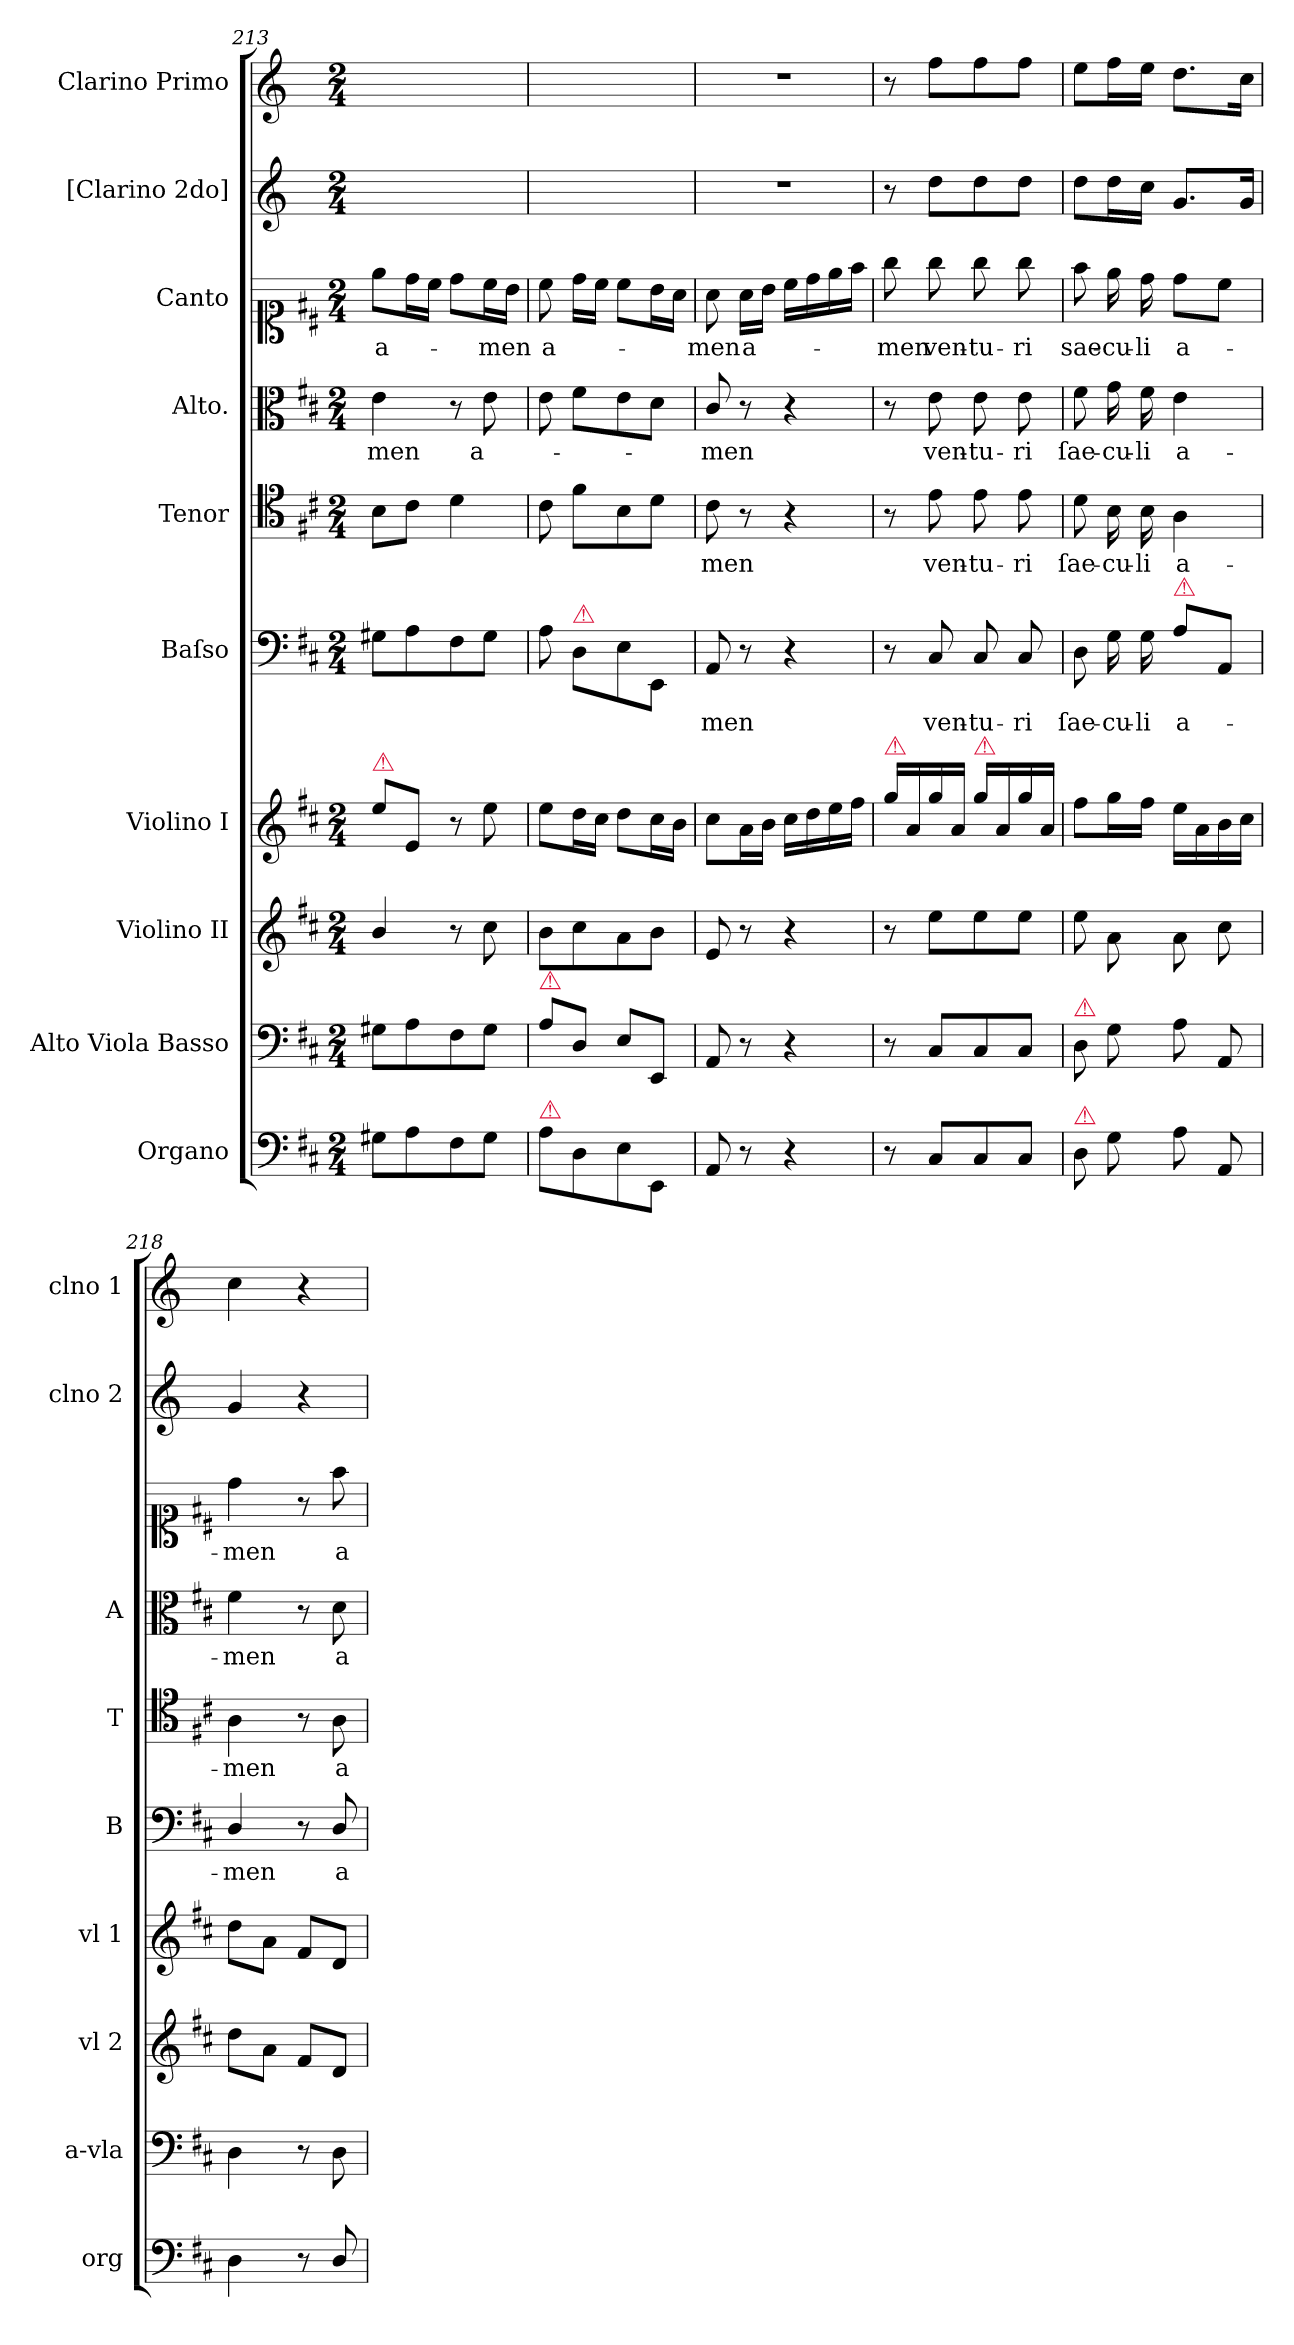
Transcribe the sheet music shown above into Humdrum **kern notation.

**kern	**kern	**kern	**kern	**kern	**text	**kern	**text	**kern	**text	**kern	**text	**kern	**kern
*part10	*part9	*part8	*part7	*part6	*part6	*part5	*part5	*part4	*part4	*part3	*part3	*part2	*part1
*staff10	*staff9	*staff8	*staff7	*staff6	*staff6	*staff5	*staff5	*staff4	*staff4	*staff3	*staff3	*staff2	*staff1
*I"Organo	*I"Alto Viola Basso	*I"Violino II	*I"Violino I	*I"Baſso	*	*I"Tenor	*	*I"Alto.	*	*I"Canto	*	*I"[Clarino 2do]	*I"Clarino Primo
*I'org	*I'a-vla	*I'vl 2	*I'vl 1	*I'B	*	*I'T	*	*I'A	*	*	*	*I'clno 2	*I'clno 1
*clefF4	*clefF4	*clefG2	*clefG2	*clefF4	*	*clefC4	*	*clefC3	*	*clefC1	*	*clefG2	*clefG2
*	*	*	*	*	*	*	*	*	*	*	*	*ITrd-1c-2	*ITrd-1c-2
*k[f#c#]	*k[f#c#]	*k[f#c#]	*k[f#c#]	*k[f#c#]	*	*k[f#c#]	*	*k[f#c#]	*	*k[f#c#]	*	*k[f#c#]	*k[f#c#]
*	*	*	*	*	*	*	*	*	*	*	*	*D:	*D:
*M2/4	*M2/4	*M2/4	*M2/4	*M2/4	*	*M2/4	*	*M2/4	*	*M2/4	*	*M2/4	*M2/4
=213	=213	=213	=213	=213	=213	=213	=213	=213	=213	=213	=213	=213	=213
!	!	!	!LO:TX:a:color=crimson:t=⚠	!	!	!	!	!	!	!	!	!	!
!	!	!	!	!	!	!	!	!	!LO:LY:i	!	!LO:LY:i	!	!
8G#X\L	8G#X\L	4b/	8ee\L	8G#X\L	.	8B\L	.	4e\	-men	8ee\L	a-	2ryy	2ryy
8A\	8A\	.	8e/J	8A\	.	8c#\J	.	.	.	16dd\L	.	.	.
.	.	.	.	.	.	.	.	.	.	16cc#\JJ	.	.	.
8F#\	8F#\	8r	8r	8F#\	.	4d\	.	8r	.	8dd\L	.	.	.
!	!	!	!	!	!	!	!	!	!LO:LY:i	!	!LO:LY:i	!	!
8G#\J	8G#\J	8cc#\	8ee\	8G#\J	.	.	.	8e\	a-	16cc#\L	-men	.	.
.	.	.	.	.	.	.	.	.	.	16b\JJ	.	.	.
=214	=214	=214	=214	=214	=214	=214	=214	=214	=214	=214	=214	=214	=214
!	!LO:TX:a:color=crimson:t=⚠	!	!	!	!	!	!	!	!	!	!	!	!
!LO:TX:a:color=crimson:t=⚠	!	!	!	!	!	!	!	!	!	!	!	!	!
!	!	!	!	!	!	!	!	!	!	!	!LO:LY:i	!	!
8A\L	8A\L	8b\L	8ee\L	8A\	.	8c#\	.	8e\	.	8cc#\	a-	2ryy	2ryy
!	!	!	!	!LO:TX:a:color=crimson:t=⚠	!	!	!	!	!	!	!	!	!
8D\	8D/J	8cc#\	16dd\L	8D\L	.	8f#\L	.	8f#\L	.	16dd\LL	.	.	.
.	.	.	16cc#\JJ	.	.	.	.	.	.	16cc#\JJ	.	.	.
8E\	8E/L	8a\	8dd\L	8E\	.	8B\	.	8e\	.	8cc#\L	.	.	.
8EE/J	8EE/J	8b\J	16cc#\L	8EE/J	.	8d\J	.	8d\J	.	16b\L	.	.	.
.	.	.	16b\JJ	.	.	.	.	.	.	16a\JJ	.	.	.
=215	=215	=215	=215	=215	=215	=215	=215	=215	=215	=215	=215	=215	=215
!	!	!	!	!	!	!	!	!	!LO:LY:i	!	!LO:LY:i	!	!
8AA/	8AA/	8e/	8cc#\L	8AA/	-men	8c#\	-men	8c#/	-men	8a\	-men	2r	2r
8r	8r	8r	16a\L	8r	.	8r	.	8r	.	16a\LL	a-	.	.
.	.	.	16b\JJ	.	.	.	.	.	.	16b\JJ	.	.	.
4r	4r	4r	16cc#\LL	4r	.	4r	.	4r	.	16cc#\LL	.	.	.
.	.	.	16dd\	.	.	.	.	.	.	16dd\	.	.	.
.	.	.	16ee\	.	.	.	.	.	.	16ee\	.	.	.
.	.	.	16ff#\JJ	.	.	.	.	.	.	16ff#\JJ	.	.	.
=216	=216	=216	=216	=216	=216	=216	=216	=216	=216	=216	=216	=216	=216
!	!	!	!LO:TX:a:color=crimson:t=⚠	!	!	!	!	!	!	!	!	!	!
8r	8r	8r	16gg\LL	8r	.	8r	.	8r	.	8gg\	-men	8r	8r
.	.	.	16a/	.	.	.	.	.	.	.	.	.	.
8C#/L	8C#/L	8ee\L	16gg\	8C#/	ven-	8e\	ven-	8e\	ven-	8gg\	ven-	8ee\L	8gg\L
.	.	.	16a/JJ	.	.	.	.	.	.	.	.	.	.
!	!	!	!LO:TX:a:color=crimson:t=⚠	!	!	!	!	!	!	!	!	!	!
8C#/	8C#/	8ee\	16gg\LL	8C#/	-tu-	8e\	-tu-	8e\	-tu-	8gg\	-tu-	8ee\	8gg\
.	.	.	16a/	.	.	.	.	.	.	.	.	.	.
8C#/J	8C#/J	8ee\J	16gg\	8C#/	-ri	8e\	-ri	8e\	-ri	8gg\	-ri	8ee\J	8gg\J
.	.	.	16a/JJ	.	.	.	.	.	.	.	.	.	.
=217	=217	=217	=217	=217	=217	=217	=217	=217	=217	=217	=217	=217	=217
!	!LO:TX:a:color=crimson:t=⚠	!	!	!	!	!	!	!	!	!	!	!	!
!LO:TX:a:color=crimson:t=⚠	!	!	!	!	!	!	!	!	!	!	!	!	!
8D\	8D\	8ee\	8ff#\L	8D\	ſae-	8d\	ſae-	8f#\	ſae-	8ff#\	sae-	8ee\L	8ff#\L
8G\	8G\	8a\	16gg\L	16G\	-cu-	16B\	-cu-	16g\	-cu-	16ee\	-cu-	16ee\L	16gg\L
.	.	.	16ff#\JJ	16G\	-li	16B\	-li	16f#\	-li	16dd\	-li	16dd\JJ	16ff#\JJ
=-	=-	=-	=-	=-	=-	=-	=-	=-	=-	=-	=-	=-	=-
!	!	!	!	!LO:TX:a:color=crimson:t=⚠	!	!	!	!	!	!	!	!	!
8A\	8A\	8a\	16ee\LL	8A\L	a-	4A\	a-	4e\	a-	8dd\L	a-	8.a/L	8.ee\L
.	.	.	16a\	.	.	.	.	.	.	.	.	.	.
8AA/	8AA/	8cc#\	16b\	8AA/J	.	.	.	.	.	8cc#\J	.	.	.
.	.	.	16cc#\JJ	.	.	.	.	.	.	.	.	16a/Jk	16dd\Jk
=218	=218	=218	=218	=218	=218	=218	=218	=218	=218	=218	=218	=218	=218
4D\	4D\	8dd\L	8dd\L	4D/	-men	4A\	-men	4f#\	-men	4dd\	-men	4a/	4dd\
.	.	8a\J	8a\J	.	.	.	.	.	.	.	.	.	.
8r	8r	8f#/L	8f#/L	8r	.	8r	.	8r	.	8r	.	4r	4r
!	!	!	!	!	!LO:LY:i	!	!	!	!	!	!	!	!
8D/	8D\	8d/J	8d/J	8D/	a-	8A\	a-	8d\	a-	8ff#\	a-	.	.
=	=	=	=	=	=	=	=	=	=	=	=	=	=
*-	*-	*-	*-	*-	*-	*-	*-	*-	*-	*-	*-	*-	*-
